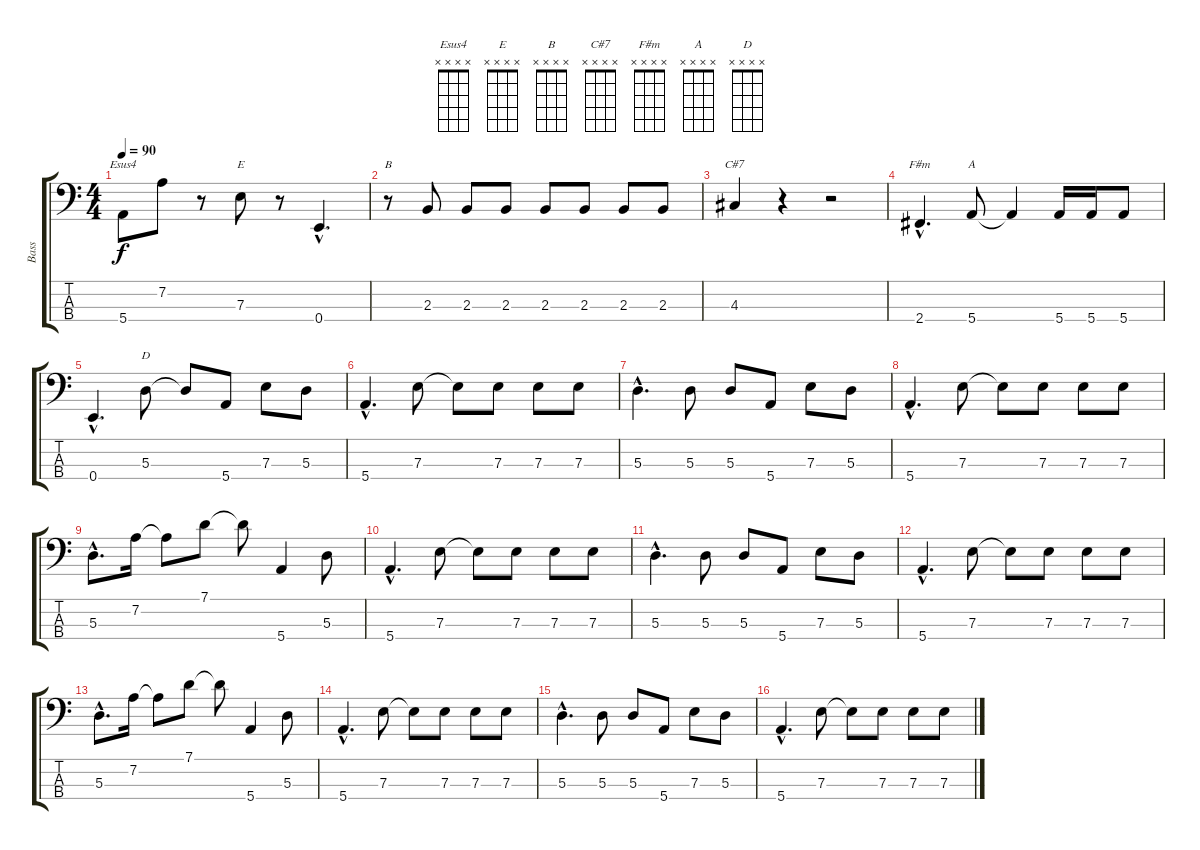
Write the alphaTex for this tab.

\track ("Bass" "Bass") {instrument electricbassfinger}
\staff {score tabs}
\tuning (G2 D2 A1 E1) {hide}
\chord ("Esus4" x x x x) {firstfret 0}
\chord ("E" x x x x) {firstfret 0}
\chord ("B" x x x x) {firstfret 0}
\chord ("C#7" x x x x) {firstfret 0}
\chord ("F#m" x x x x) {firstfret 0}
\chord ("A" x x x x) {firstfret 0}
\chord ("D" x x x x) {firstfret 0}
\ts (4 4)
\tempo 90
\clef f4
\ks c
5.4.8{ch "Esus4" dy f} 7.2.8 r.8 7.3.8{ch "E"} r.8 0.4{hac}.4{d} |
r.8{ch "B"} 2.3.8 2.3.8 2.3.8 2.3.8 2.3.8 2.3.8 2.3.8 |
4.3.4{ch "C#7"} r.4 r.2 |
2.4{hac}.4{d ch "F#m"} 5.4.8{ch "A"} 5.4{t}.4 5.4.16 5.4.16 5.4.8 |
0.4{hac}.4{d} 5.3.8{ch "D"} 5.3{t}.8 5.4.8 7.3.8 5.3.8 |
5.4{hac}.4{d} 7.3.8 7.3{t}.8 7.3.8 7.3.8 7.3.8 |
5.3{hac}.4{d} 5.3.8 5.3.8 5.4.8 7.3.8 5.3.8 |
5.4{hac}.4{d} 7.3.8 7.3{t}.8 7.3.8 7.3.8 7.3.8 |
5.3{hac}.8{d} 7.2.16 7.2{t}.8 7.1.8 7.1{t}.8 5.4.4 5.3.8 |
5.4{hac}.4{d} 7.3.8 7.3{t}.8 7.3.8 7.3.8 7.3.8 |
5.3{hac}.4{d} 5.3.8 5.3.8 5.4.8 7.3.8 5.3.8 |
5.4{hac}.4{d} 7.3.8 7.3{t}.8 7.3.8 7.3.8 7.3.8 |
5.3{hac}.8{d} 7.2.16 7.2{t}.8 7.1.8 7.1{t}.8 5.4.4 5.3.8 |
5.4{hac}.4{d} 7.3.8 7.3{t}.8 7.3.8 7.3.8 7.3.8 |
5.3{hac}.4{d} 5.3.8 5.3.8 5.4.8 7.3.8 5.3.8 |
5.4{hac}.4{d} 7.3.8 7.3{t}.8 7.3.8 7.3.8 7.3.8
